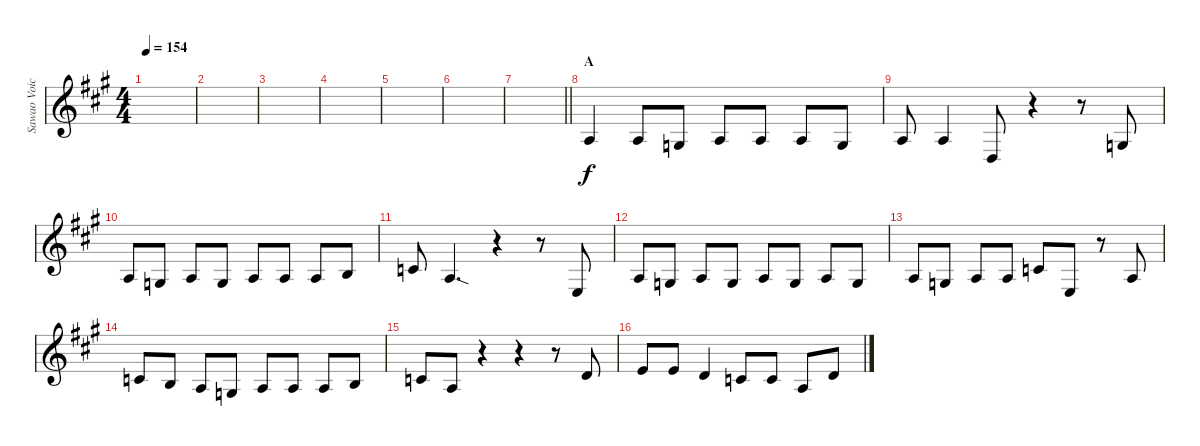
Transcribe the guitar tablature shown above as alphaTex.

\track ("Sawao Voice" "Sawao Voic") {instrument synthbrass1}
\staff {score}
\tuning (E4 B3 G3 D3 A2 E2) {hide}
\ts (4 4)
\tempo 154
\clef g2
\ks a
|
|
|
|
|
|
\barLineRight lightlight
|
\section ("" "A")
2.3.4 2.3.8 0.3.8 2.3.8 2.3.8 2.3.8 0.3.8 |
2.3.8 2.3.4 0.4.8 r.4 r.8 0.3.8 |
2.3.8 0.3.8 2.3.8 0.3.8 2.3.8 2.3.8 2.3.8 0.2.8 |
1.2.8 2.3{sod}.4{d} r.4 r.8 2.4.8 |
2.3.8 0.3.8 2.3.8 0.3.8 2.3.8 0.3.8 2.3.8 0.3.8 |
2.3.8 0.3.8 2.3.8 2.3.8 1.2.8 2.4.8 r.8 2.3.8 |
1.2.8 0.2.8 2.3.8 0.3.8 2.3.8 2.3.8 2.3.8 0.2.8 |
1.2.8 2.3.8 r.4 r.4 r.8 3.2.8 |
0.1.8 0.1.8 3.2.4 1.2.8 1.2.8 2.3.8 3.2.8
